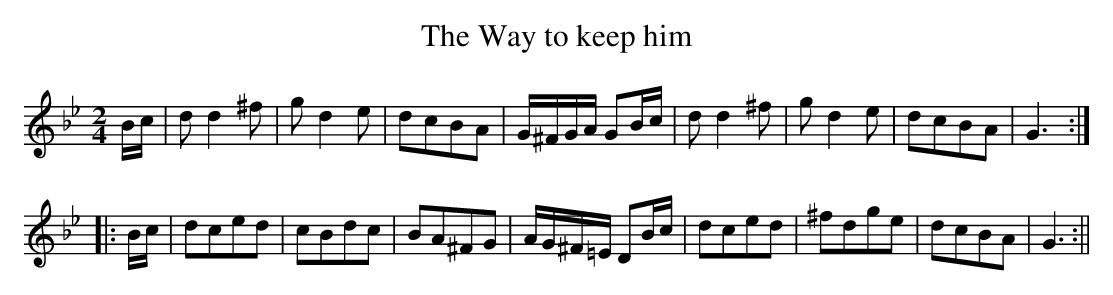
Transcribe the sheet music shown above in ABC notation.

X:1
T:Way to keep him, The
M:2/4
L:1/8
K:Gmin
B/c/|d d2 ^f|g d2 e|dcBA|G/^F/G/A/ GB/c/|d d2 ^f|g d2 e|dcBA|G3:|
|:B/c/|dced|cBdc|BA^FG|A/G/^F/=E/ DB/c/|dced|^fdge|dcBA|G3:||
